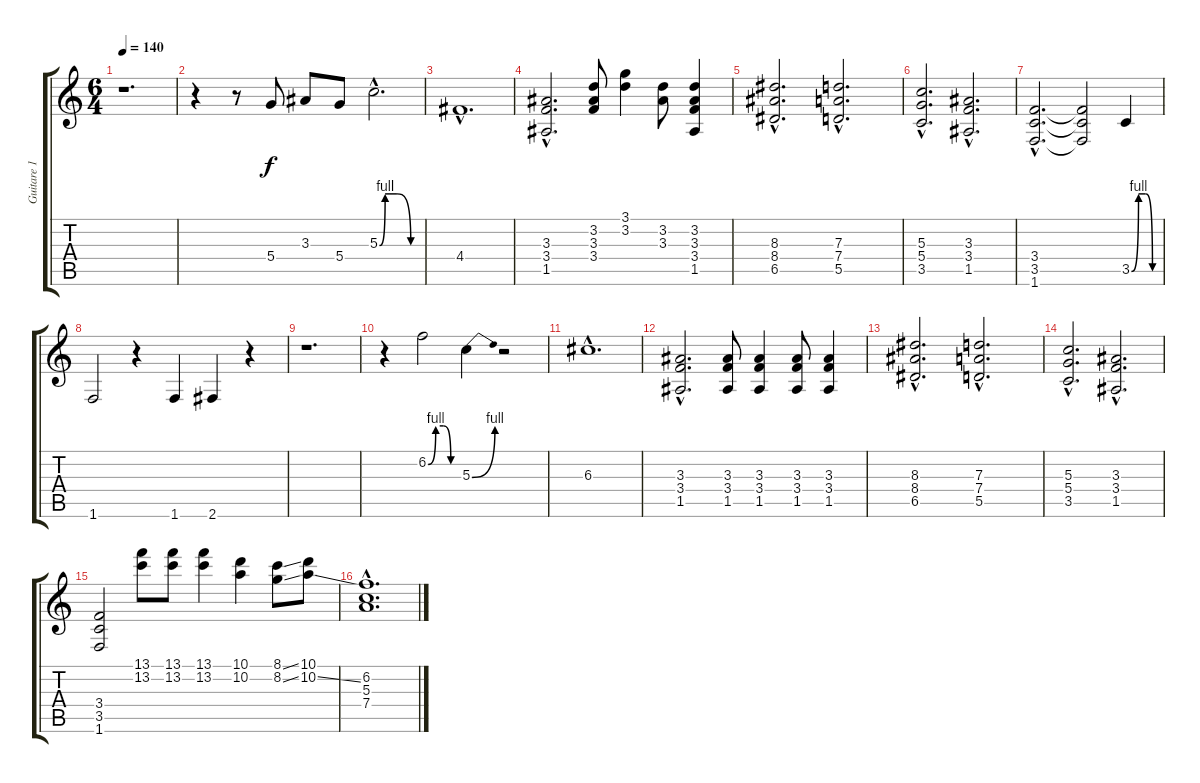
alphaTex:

\track ("Guitare 1" "Guitare 1") {instrument electricguitarclean}
\staff {score tabs}
\tuning (E4 B3 G3 D3 A2 E2) {hide}
\ts (6 4)
\tempo 140
\clef g2
\ks c
r.1{d dy f instrument electricguitarclean} |
r.4 r.8 5.4.8 3.3.8 5.4.8 5.3{be (custom 0 0 8 4 15 4 25 4 45 0 60 0) hac}.2{d} |
4.4{hac}.1{d} |
(3.3{hac} 3.4{hac} 1.5{hac}).2{d} (3.2 3.3 3.4).8 (3.1 3.2).4 (3.2 3.3).8 (3.2 3.3 3.4 1.5).4 |
(8.3{hac} 8.4{hac} 6.5{hac}).2{d} (7.3{hac} 7.4{hac} 5.5{hac}).2{d} |
(5.3{hac} 5.4{hac} 3.5{hac}).2{d} (3.3{hac} 3.4{hac} 1.5{hac}).2{d} |
(3.4{hac} 3.5{hac} 1.6{hac}).2{d} (3.4{t} 3.5{t} 1.6{t}).2 3.5{be (custom 0 0 15 4 30 4 45 0 60 0)}.4 |
1.6.2 r.4 1.6.4 2.6.4 r.4 |
r.1{d} |
r.4 6.2{be (custom 0 0 15 4 30 4 45 0 60 0)}.2 5.3{be (bend 0 0 60 4)}.4 r.2 |
6.3{hac}.1{d} |
(3.3{hac} 3.4{hac} 1.5).2{d} (3.3 3.4 1.5).8 (3.3 3.4 1.5).4 (3.3 3.4 1.5).8 (3.3 3.4 1.5).4 |
(8.3{hac} 8.4{hac} 6.5{hac}).2{d} (7.3{hac} 7.4{hac} 5.5{hac}).2{d} |
(5.3{hac} 5.4{hac} 3.5{hac}).2{d} (3.3{hac} 3.4{hac} 1.5{hac}).2{d} |
(3.4 3.5 1.6).2 (13.1 13.2).8 (13.1 13.2).8 (13.1 13.2).4 (10.1 10.2).4 (8.1{ss} 8.2{ss}).8 (10.1 10.2{ss}).8 |
(6.2{hac} 5.3{hac} 7.4{hac}).1{d}
